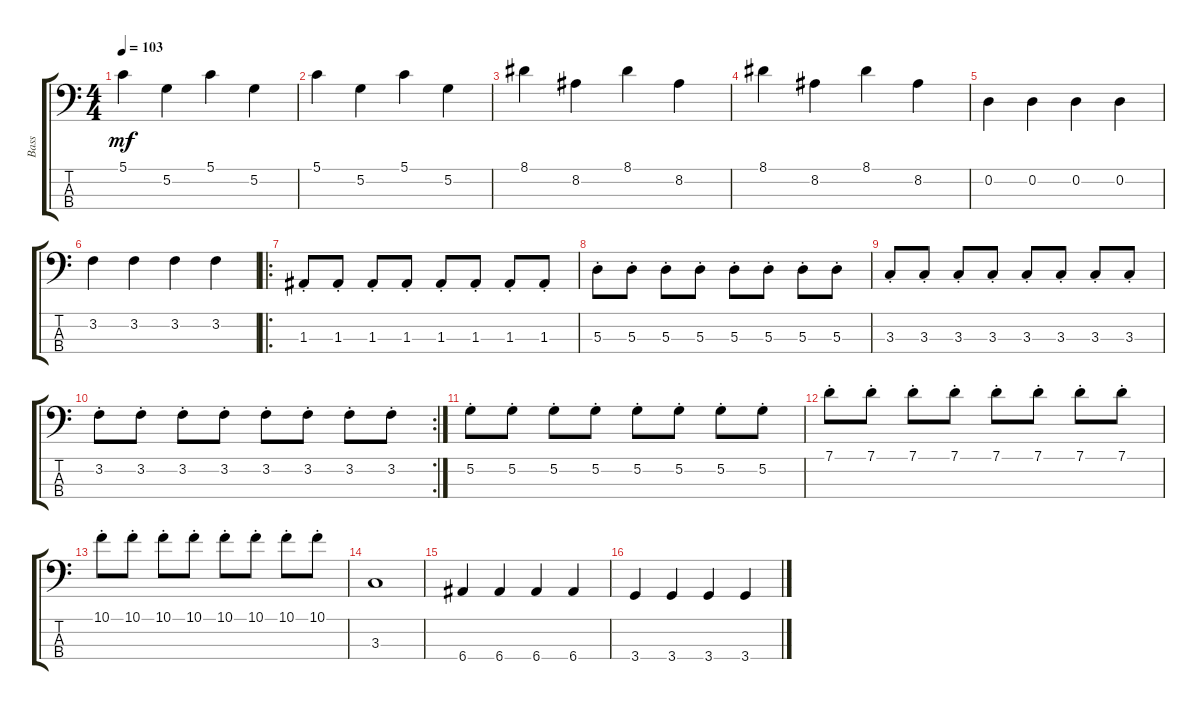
\track ("Bass" "Bass") {instrument electricbassfinger}
\staff {score tabs}
\tuning (G2 D2 A1 E1) {hide}
\ts (4 4)
\tempo 103
\clef f4
\ks c
5.1.4{dy mf} 5.2.4 5.1.4 5.2.4 |
5.1.4 5.2.4 5.1.4 5.2.4 |
8.1.4 8.2.4 8.1.4 8.2.4 |
8.1.4 8.2.4 8.1.4 8.2.4 |
0.2.4 0.2.4 0.2.4 0.2.4 |
3.2.4 3.2.4 3.2.4 3.2.4 |
\ro
1.3{st}.8 1.3{st}.8 1.3{st}.8 1.3{st}.8 1.3{st}.8 1.3{st}.8 1.3{st}.8 1.3{st}.8 |
5.3{st}.8 5.3{st}.8 5.3{st}.8 5.3{st}.8 5.3{st}.8 5.3{st}.8 5.3{st}.8 5.3{st}.8 |
3.3{st}.8 3.3{st}.8 3.3{st}.8 3.3{st}.8 3.3{st}.8 3.3{st}.8 3.3{st}.8 3.3{st}.8 |
\rc 2
3.2{st}.8 3.2{st}.8 3.2{st}.8 3.2{st}.8 3.2{st}.8 3.2{st}.8 3.2{st}.8 3.2{st}.8 |
5.2{st}.8 5.2{st}.8 5.2{st}.8 5.2{st}.8 5.2{st}.8 5.2{st}.8 5.2{st}.8 5.2{st}.8 |
7.1{st}.8 7.1{st}.8 7.1{st}.8 7.1{st}.8 7.1{st}.8 7.1{st}.8 7.1{st}.8 7.1{st}.8 |
10.1{st}.8 10.1{st}.8 10.1{st}.8 10.1{st}.8 10.1{st}.8 10.1{st}.8 10.1{st}.8 10.1{st}.8 |
3.3.1 |
6.4.4 6.4.4 6.4.4 6.4.4 |
3.4.4 3.4.4 3.4.4 3.4.4
